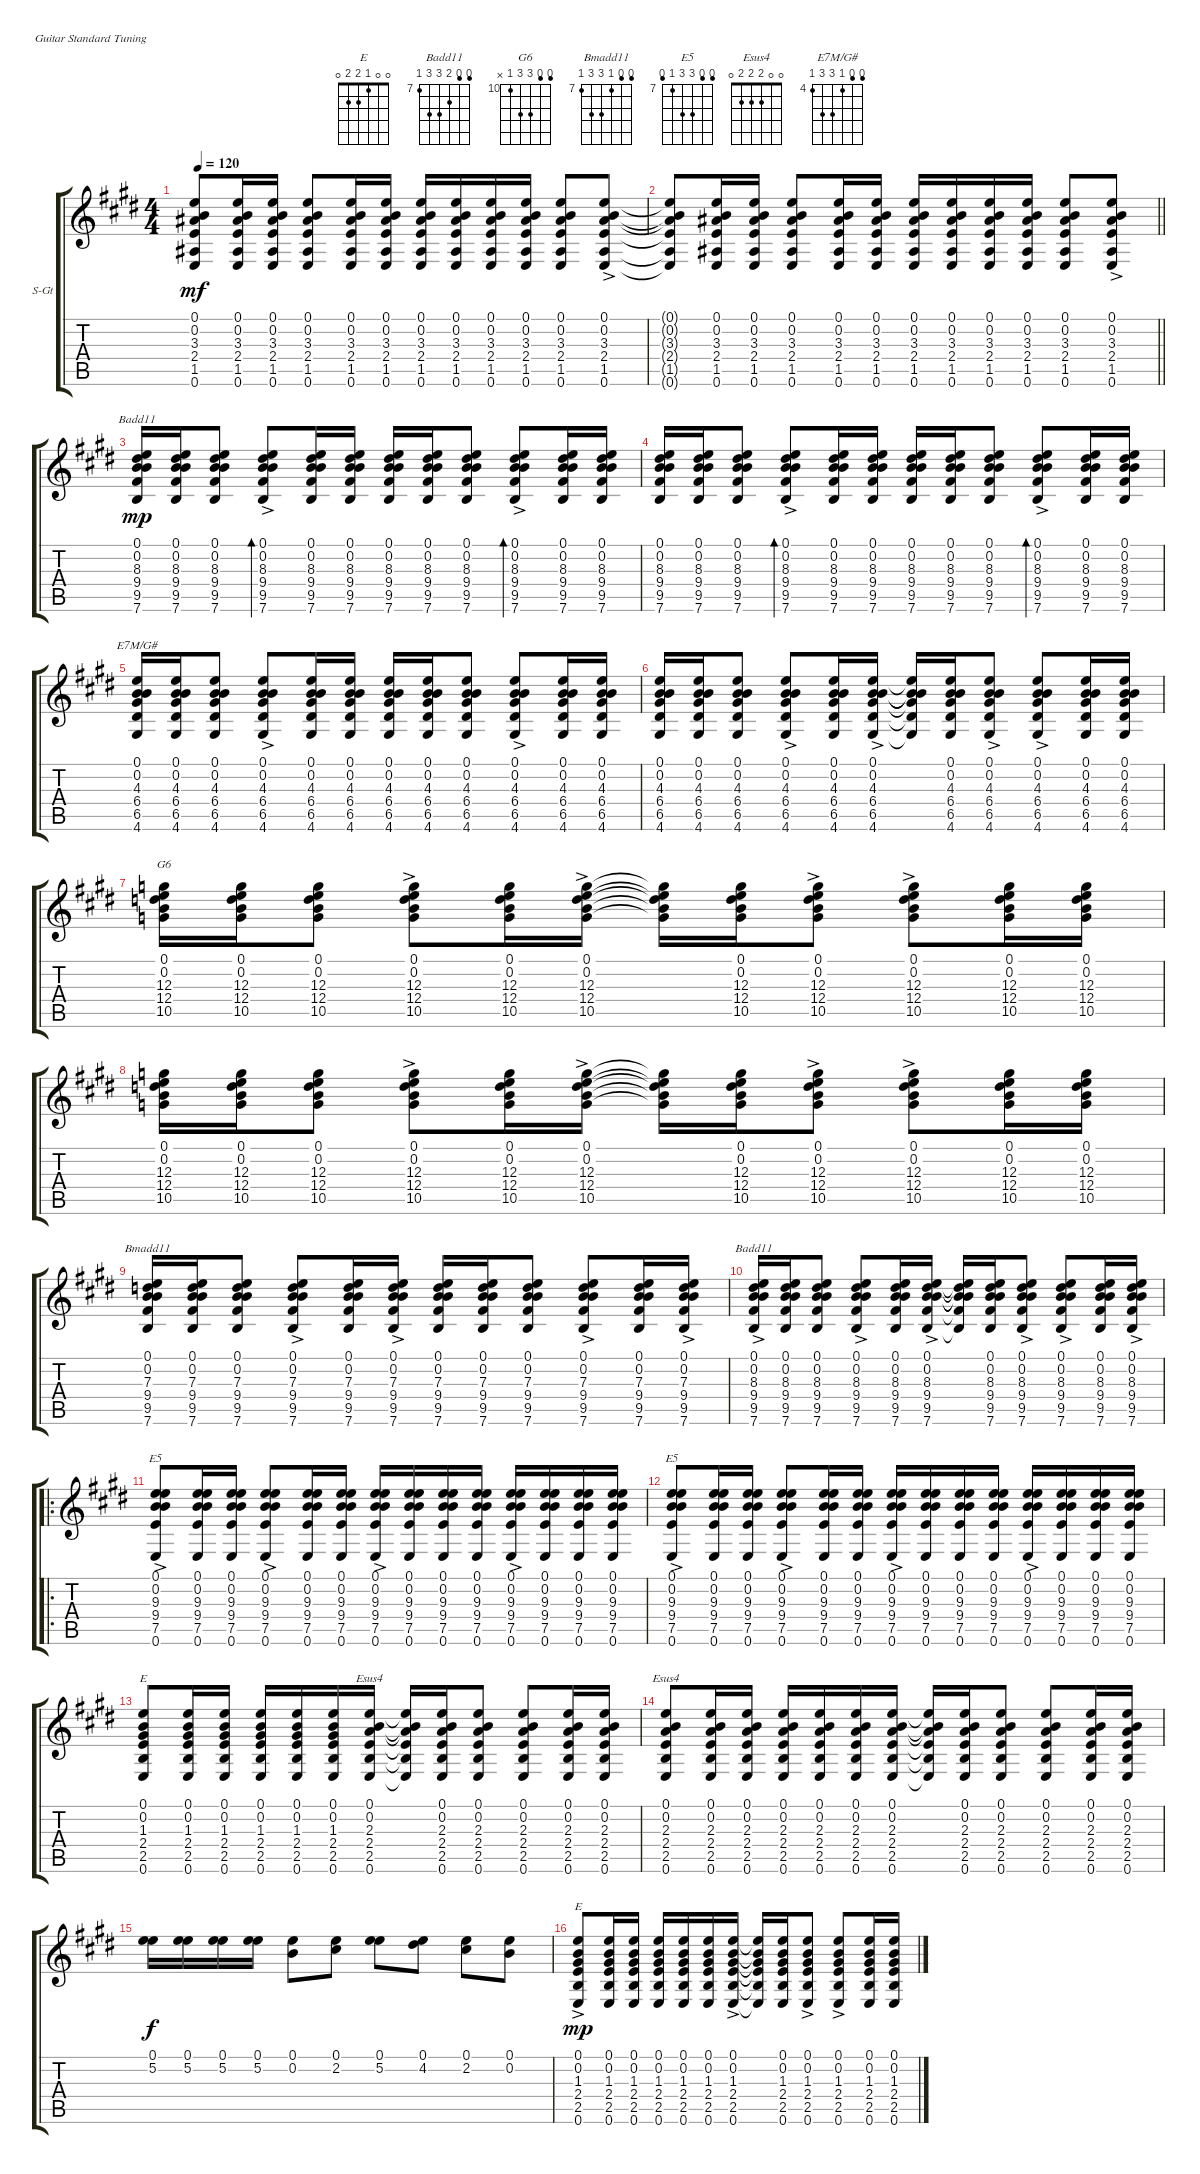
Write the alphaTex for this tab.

\defaultSystemsLayout 4
\bracketExtendMode groupsimilarinstruments
\firstSystemTrackNameOrientation horizontal
\otherSystemsTrackNameOrientation horizontal
\track ("Steel Guitar" "S-Gt") {instrument acousticguitarsteel}
\staff {score tabs}
\tuning (E4 B3 G3 D3 A2 E2)
\chord ("E" 0 0 1 2 2 0)
\chord ("Badd11" 6 6 8 9 9 7) {firstfret 7}
\chord ("G6" 9 9 12 12 10 x) {firstfret 10}
\chord ("Bmadd11" 6 6 7 9 9 7) {firstfret 7}
\chord ("E5" 6 6 9 9 7 6) {firstfret 7}
\chord ("Esus4" 0 0 2 2 2 0)
\chord ("E7M/G#" 3 3 4 6 6 4) {firstfret 4}
\ts (4 4)
\tempo 120
\clef g2
\ks e
(3.3{t} 2.4{t} 1.5{t} 0.6{t} 0.2{t} 0.1{t}).8{dy mf} (3.3 2.4 1.5 0.6 0.1 0.2).16 (3.3 2.4 1.5 0.6 0.2 0.1).16 (3.3 2.4 1.5 0.6 0.1 0.2).8 (3.3 2.4 1.5 0.6 0.2 0.1).16 (3.3 2.4 1.5 0.6 0.1 0.2).16 (3.3 2.4 1.5 0.6 0.2 0.1).16 (3.3 2.4 1.5 0.6 0.1 0.2).16 (3.3 2.4 1.5 0.6 0.2 0.1).16 (3.3 2.4 1.5 0.6 0.1 0.2).16 (3.3 2.4 1.5 0.6 0.2 0.1).8 (3.3{ac} 2.4{ac} 1.5{ac} 0.6{ac} 0.1{ac} 0.2{ac}).8 |
\barLineRight lightlight
(3.3{t} 2.4{t} 1.5{t} 0.6{t} 0.2{t} 0.1{t}).8 (3.3 2.4 1.5 0.6 0.1 0.2).16 (3.3 2.4 1.5 0.6 0.2 0.1).16 (3.3 2.4 1.5 0.6 0.1 0.2).8 (3.3 2.4 1.5 0.6 0.2 0.1).16 (3.3 2.4 1.5 0.6 0.1 0.2).16 (3.3 2.4 1.5 0.6 0.2 0.1).16 (3.3 2.4 1.5 0.6 0.1 0.2).16 (3.3 2.4 1.5 0.6 0.2 0.1).16 (3.3 2.4 1.5 0.6 0.1 0.2).16 (3.3 2.4 1.5 0.6 0.2 0.1).8 (3.3{ac} 2.4{ac} 1.5{ac} 0.6{ac} 0.1{ac} 0.2{ac}).8 |
(7.6 9.5 9.4 8.3 0.2 0.1).16{ch "Badd11" dy mp} (7.6 9.5 9.4 8.3 0.2 0.1).16 (7.6 9.5 9.4 8.3 0.2 0.1).8 (7.6{ac} 9.5{ac} 9.4{ac} 8.3{ac} 0.2{ac} 0.1{ac}).8{bd 118} (7.6 9.5 9.4 8.3 0.2 0.1).16 (7.6 9.5 9.4 8.3 0.2 0.1).16 (7.6 9.5 9.4 8.3 0.2 0.1).16 (7.6 9.5 9.4 8.3 0.2 0.1).16 (7.6 9.5 9.4 8.3 0.2 0.1).8 (7.6{ac} 9.5{ac} 9.4{ac} 8.3{ac} 0.2{ac} 0.1{ac}).8{bd 118} (7.6 9.5 9.4 8.3 0.2 0.1).16 (7.6 9.5 9.4 8.3 0.2 0.1).16 |
(7.6 9.5 9.4 8.3 0.2 0.1).16 (7.6 9.5 9.4 8.3 0.2 0.1).16 (7.6 9.5 9.4 8.3 0.2 0.1).8 (7.6{ac} 9.5{ac} 9.4{ac} 8.3{ac} 0.2{ac} 0.1{ac}).8{bd 118} (7.6 9.5 9.4 8.3 0.2 0.1).16 (7.6 9.5 9.4 8.3 0.2 0.1).16 (7.6 9.5 9.4 8.3 0.2 0.1).16 (7.6 9.5 9.4 8.3 0.2 0.1).16 (7.6 9.5 9.4 8.3 0.2 0.1).8 (7.6{ac} 9.5{ac} 9.4{ac} 8.3{ac} 0.2{ac} 0.1{ac}).8{bd 118} (7.6 9.5 9.4 8.3 0.2 0.1).16 (7.6 9.5 9.4 8.3 0.2 0.1).16 |
(4.6 6.5 6.4 4.3 0.2 0.1).16{ch "E7M/G#"} (4.6 6.5 6.4 4.3 0.2 0.1).16 (4.6 6.5 6.4 4.3 0.2 0.1).8 (4.6{ac} 6.5{ac} 6.4{ac} 4.3{ac} 0.2{ac} 0.1{ac}).8 (4.6 6.5 6.4 4.3 0.2 0.1).16 (4.6 6.5 6.4 4.3 0.2 0.1).16 (4.6 6.5 6.4 4.3 0.2 0.1).16 (4.6 6.5 6.4 4.3 0.2 0.1).16 (4.6 6.5 6.4 4.3 0.2 0.1).8 (4.6{ac} 6.5{ac} 6.4{ac} 4.3{ac} 0.2{ac} 0.1{ac}).8 (4.6 6.5 6.4 4.3 0.2 0.1).16 (4.6 6.5 6.4 4.3 0.2 0.1).16 |
(4.6 6.5 6.4 4.3 0.2 0.1).16 (4.6 6.5 6.4 4.3 0.2 0.1).16 (4.6 6.5 6.4 4.3 0.2 0.1).8 (4.6{ac} 6.5{ac} 6.4{ac} 4.3{ac} 0.2{ac} 0.1{ac}).8 (4.6 6.5 6.4 4.3 0.2 0.1).16 (4.6{ac} 6.5{ac} 6.4{ac} 4.3{ac} 0.2{ac} 0.1{ac}).16 (4.6{t} 6.5{t} 6.4{t} 4.3{t} 0.2{t} 0.1{t}).16 (4.6 6.5 6.4 4.3 0.2 0.1).16 (4.6{ac} 6.5{ac} 6.4{ac} 4.3{ac} 0.2{ac} 0.1{ac}).8 (4.6{ac} 6.5{ac} 6.4{ac} 4.3{ac} 0.2{ac} 0.1{ac}).8 (4.6 6.5 6.4 4.3 0.2 0.1).16 (4.6 6.5 6.4 4.3 0.2 0.1).16 |
(10.5 12.4 12.3 0.2 0.1).16{ch "G6"} (10.5 12.4 12.3 0.2 0.1).16 (10.5 12.4 12.3 0.2 0.1).8 (10.5{ac} 12.4{ac} 12.3{ac} 0.2{ac} 0.1{ac}).8 (10.5 12.4 12.3 0.2 0.1).16 (10.5{ac} 12.4{ac} 12.3{ac} 0.2{ac} 0.1{ac}).16 (10.5{t} 12.4{t} 12.3{t} 0.2{t} 0.1{t}).16 (10.5 12.4 12.3 0.2 0.1).16 (10.5{ac} 12.4{ac} 12.3{ac} 0.2{ac} 0.1{ac}).8 (10.5{ac} 12.4{ac} 12.3{ac} 0.2{ac} 0.1{ac}).8 (10.5 12.4 12.3 0.2 0.1).16 (10.5 12.4 12.3 0.2 0.1).16 |
(10.5 12.4 12.3 0.2 0.1).16 (10.5 12.4 12.3 0.2 0.1).16 (10.5 12.4 12.3 0.2 0.1).8 (10.5{ac} 12.4{ac} 12.3{ac} 0.2{ac} 0.1{ac}).8 (10.5 12.4 12.3 0.2 0.1).16 (10.5{ac} 12.4{ac} 12.3{ac} 0.2{ac} 0.1{ac}).16 (10.5{t} 12.4{t} 12.3{t} 0.2{t} 0.1{t}).16 (10.5 12.4 12.3 0.2 0.1).16 (10.5{ac} 12.4{ac} 12.3{ac} 0.2{ac} 0.1{ac}).8 (10.5{ac} 12.4{ac} 12.3{ac} 0.2{ac} 0.1{ac}).8 (10.5 12.4 12.3 0.2 0.1).16 (10.5 12.4 12.3 0.2 0.1).16 |
(9.5 9.4 7.3 0.2 0.1 7.6).16{ch "Bmadd11"} (9.5 9.4 7.3 0.2 0.1 7.6).16 (9.5 9.4 7.3 0.2 0.1 7.6).8 (9.5{ac} 9.4{ac} 7.3{ac} 0.2{ac} 0.1{ac} 7.6).8 (9.5 9.4 7.3 0.2 0.1 7.6).16 (9.5{ac} 9.4{ac} 7.3{ac} 0.2{ac} 0.1{ac} 7.6).16 (9.5 9.4 7.3 0.2 0.1 7.6).16 (9.5 9.4 7.3 0.2 0.1 7.6).16 (9.5 9.4 7.3 0.2 0.1 7.6).8 (9.5{ac} 9.4{ac} 7.3{ac} 0.2{ac} 0.1{ac} 7.6).8 (9.5 9.4 7.3 0.2 0.1 7.6).16 (9.5{ac} 9.4{ac} 7.3{ac} 0.2{ac} 0.1{ac} 7.6).16 |
(9.5{ac} 9.4{ac} 8.3{ac} 0.2{ac} 0.1{ac} 7.6{ac}).16{ch "Badd11"} (9.5 9.4 8.3 0.2 0.1 7.6).16 (9.5 9.4 8.3 0.2 0.1 7.6).8 (9.5{ac} 9.4{ac} 8.3{ac} 0.2{ac} 0.1{ac} 7.6).8 (9.5 9.4 8.3 0.2 0.1 7.6).16 (9.5{ac} 9.4{ac} 8.3{ac} 0.2{ac} 0.1{ac} 7.6).16 (9.5{t} 9.4{t} 8.3{t} 0.2{t} 0.1{t} 7.6{t}).16 (9.5 9.4 8.3 0.2 0.1 7.6).16 (9.5{ac} 9.4{ac} 8.3{ac} 0.2{ac} 0.1{ac} 7.6{ac}).8 (9.5{ac} 9.4{ac} 8.3{ac} 0.2{ac} 0.1{ac} 7.6).8 (9.5 9.4 8.3 0.2 0.1 7.6).16 (9.5{ac} 9.4{ac} 8.3{ac} 0.2{ac} 0.1{ac} 7.6).16 |
\ro
(0.6{ac} 7.5{ac} 9.4{ac} 9.3{ac} 0.2{ac} 0.1{ac}).8{ch "E5"} (0.6 7.5 9.4 9.3 0.2 0.1).16 (0.6 7.5 9.4 9.3 0.2 0.1).16 (0.6{ac} 7.5{ac} 9.4{ac} 9.3{ac} 0.2{ac} 0.1{ac}).8 (0.6 7.5 9.4 9.3 0.2 0.1).16 (0.6 7.5 9.4 9.3 0.2 0.1).16 (0.6{ac} 7.5{ac} 9.4{ac} 9.3{ac} 0.2{ac} 0.1{ac}).16 (0.6 7.5 9.4 9.3 0.2 0.1).16 (0.6 7.5 9.4 9.3 0.2 0.1).16 (0.6 7.5 9.4 9.3 0.2 0.1).16 (0.6{ac} 7.5{ac} 9.4{ac} 9.3{ac} 0.2{ac} 0.1{ac}).16 (0.6 7.5 9.4 9.3 0.2 0.1).16 (0.6 7.5 9.4 9.3 0.2 0.1).16 (0.6 7.5 9.4 9.3 0.2 0.1).16 |
(0.6{ac} 7.5{ac} 9.4{ac} 9.3{ac} 0.2{ac} 0.1{ac}).8{ch "E5"} (0.6 7.5 9.4 9.3 0.2 0.1).16 (0.6 7.5 9.4 9.3 0.2 0.1).16 (0.6{ac} 7.5{ac} 9.4{ac} 9.3{ac} 0.2{ac} 0.1{ac}).8 (0.6 7.5 9.4 9.3 0.2 0.1).16 (0.6 7.5 9.4 9.3 0.2 0.1).16 (0.6{ac} 7.5{ac} 9.4{ac} 9.3{ac} 0.2{ac} 0.1{ac}).16 (0.6 7.5 9.4 9.3 0.2 0.1).16 (0.6 7.5 9.4 9.3 0.2 0.1).16 (0.6 7.5 9.4 9.3 0.2 0.1).16 (0.6{ac} 7.5{ac} 9.4{ac} 9.3{ac} 0.2{ac} 0.1{ac}).16 (0.6 7.5 9.4 9.3 0.2 0.1).16 (0.6 7.5 9.4 9.3 0.2 0.1).16 (0.6 7.5 9.4 9.3 0.2 0.1).16 |
(0.6 2.5 2.4 1.3 0.2 0.1).8{ch "E"} (0.6 2.5 2.4 1.3 0.2 0.1).16 (0.6 2.5 2.4 1.3 0.2 0.1).16 (0.6 2.5 2.4 1.3 0.2 0.1).16 (0.6 2.5 2.4 1.3 0.2 0.1).16 (0.6 2.5 2.4 1.3 0.2 0.1).16 (0.6 2.5 2.4 2.3 0.2 0.1).16{ch "Esus4"} (0.6{t} 2.5{t} 2.4{t} 2.3{t} 0.2{t} 0.1{t}).16 (0.6 2.5 2.4 2.3 0.2 0.1).16 (0.6 2.5 2.4 2.3 0.2 0.1).8 (0.6 2.5 2.4 2.3 0.2 0.1).8 (0.6 2.5 2.4 2.3 0.2 0.1).16 (0.6 2.5 2.4 2.3 0.2 0.1).16 |
(0.6 2.5 2.4 2.3 0.2 0.1).8{ch "Esus4"} (0.6 2.5 2.4 2.3 0.2 0.1).16 (0.6 2.5 2.4 2.3 0.2 0.1).16 (0.6 2.5 2.4 2.3 0.2 0.1).16 (0.6 2.5 2.4 2.3 0.2 0.1).16 (0.6 2.5 2.4 2.3 0.2 0.1).16 (0.6 2.5 2.4 2.3 0.2 0.1).16 (0.6{t} 2.5{t} 2.4{t} 2.3{t} 0.2{t} 0.1{t}).16 (0.6 2.5 2.4 2.3 0.2 0.1).16 (0.6 2.5 2.4 2.3 0.2 0.1).8 (0.6 2.5 2.4 2.3 0.2 0.1).8 (0.6 2.5 2.4 2.3 0.2 0.1).16 (0.6 2.5 2.4 2.3 0.2 0.1).16 |
(5.2 0.1).16{dy f} (5.2 0.1).16 (5.2 0.1).16 (5.2 0.1).16 (0.2 0.1).8 (2.2 0.1).8 (5.2 0.1).8 (4.2 0.1).8 (2.2 0.1).8 (0.2 0.1).8 |
(0.1{ac} 0.2{ac} 1.3{ac} 2.4{ac} 2.5{ac} 0.6{ac}).8{ch "E" dy mp} (0.6 2.5 2.4 1.3 0.2 0.1).16 (0.6 2.5 2.4 1.3 0.2 0.1).16 (0.6 2.5 2.4 1.3 0.2 0.1).16 (0.6 2.5 2.4 1.3 0.2 0.1).16 (0.6 2.5 2.4 1.3 0.2 0.1).16 (0.6{ac} 2.5{ac} 2.4{ac} 1.3{ac} 0.2{ac} 0.1{ac}).16 (0.6{t} 2.5{t} 2.4{t} 1.3{t} 0.2{t} 0.1{t}).16 (0.6 2.5 2.4 1.3 0.2 0.1).16 (0.6{ac} 2.5{ac} 2.4{ac} 1.3{ac} 0.2{ac} 0.1{ac}).8 (0.6{ac} 2.5{ac} 2.4{ac} 1.3{ac} 0.2{ac} 0.1{ac}).8 (0.6 2.5 2.4 1.3 0.2 0.1).16 (0.6 2.5 2.4 1.3 0.2 0.1).16
